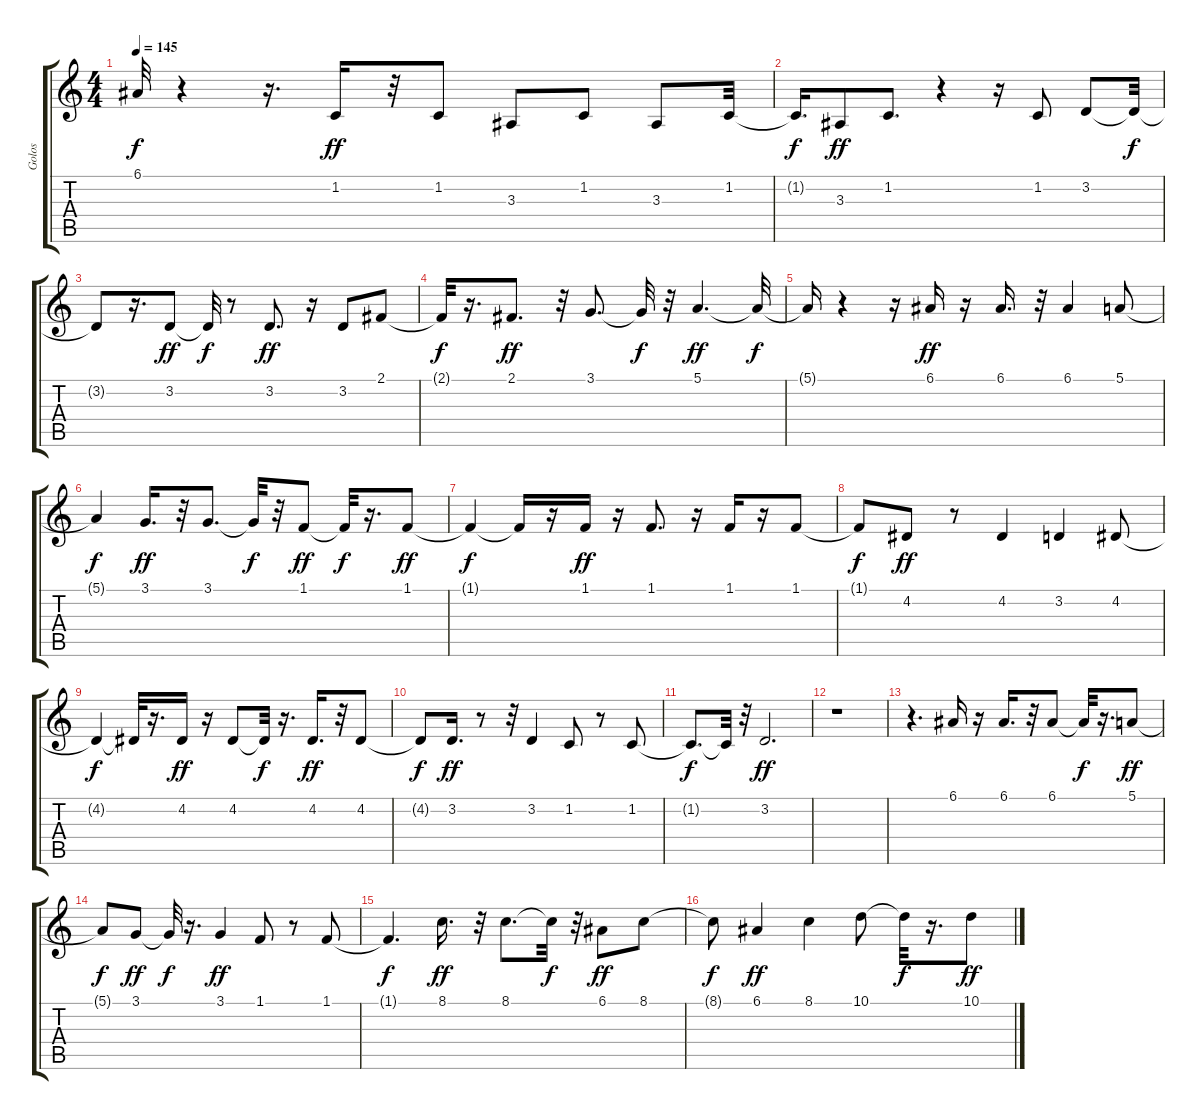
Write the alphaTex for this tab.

\track ("Golos" "Golos") {instrument voiceoohs}
\staff {score tabs}
\tuning (E4 B3 G3 D3 A2 E2) {hide}
\ts (4 4)
\tempo 145
\clef g2
\ks c
6.1{t}.32{dy f} r.4 r.16{d} 1.2.16{dy ff} r.32 1.2.8 3.3.8 1.2.8 3.3.8 1.2.32 |
1.2{t}.16{d dy f} 3.3.8{dy ff} 1.2.8{d} r.4 r.16 1.2.8 3.2.8 3.2{t}.32{dy f} |
3.2{t}.8 r.16{d} 3.2.8{dy ff} 3.2{t}.32{dy f} r.8 3.2.8{d dy ff} r.16 3.2.8 2.1.8 |
2.1{t}.32{dy f} r.16{d} 2.1.8{d dy ff} r.32 3.1.8{d} 3.1{t}.32{dy f} r.32 5.1.4{d dy ff} 5.1{t}.32{dy f} |
5.1{t}.16 r.4 r.16 6.1.16{dy ff} r.16 6.1.16{d} r.32 6.1.4 5.1.8 |
5.1{t}.4{dy f} 3.1.16{d dy ff} r.32 3.1.8{d} 3.1{t}.32{dy f} r.32 1.1.8{dy ff} 1.1{t}.32{dy f} r.16{d} 1.1.8{dy ff} |
1.1{t}.4{dy f} 1.1{t}.16 r.16 1.1.16{dy ff} r.16 1.1.8{d} r.16 1.1.16 r.16 1.1.8 |
1.1{t}.8{dy f} 4.2.8{dy ff} r.8 4.2.4 3.2.4 4.2.8 |
4.2{t}.4{dy f} 4.2{t}.32 r.16{d} 4.2.16{dy ff} r.16 4.2.8 4.2{t}.32{dy f} r.16{d} 4.2.16{d dy ff} r.32 4.2.8 |
4.2{t}.8{dy f} 3.2.16{d dy ff} r.8 r.32 3.2.4 1.2.8 r.8 1.2.8 |
1.2{t}.8{d dy f} 1.2{t}.32 r.32 3.2.2{d dy ff} |
r.1 |
r.4{d} 6.1.16 r.16 6.1.16{d} r.32 6.1.8 6.1{t}.32{dy f} r.16{d} 5.1.8{dy ff} |
5.1{t}.8{dy f} 3.1.8{dy ff} 3.1{t}.32{dy f} r.16{d} 3.1.4{dy ff} 1.1.8 r.8 1.1.8 |
1.1{t}.4{d dy f} 8.1.16{d dy ff} r.32 8.1.8{d} 8.1{t}.32{dy f} r.32 6.1.8{dy ff} 8.1.8 |
8.1{t}.8{dy f} 6.1.4{dy ff} 8.1.4 10.1.8 10.1{t}.32{dy f} r.16{d} 10.1.8{dy ff}
